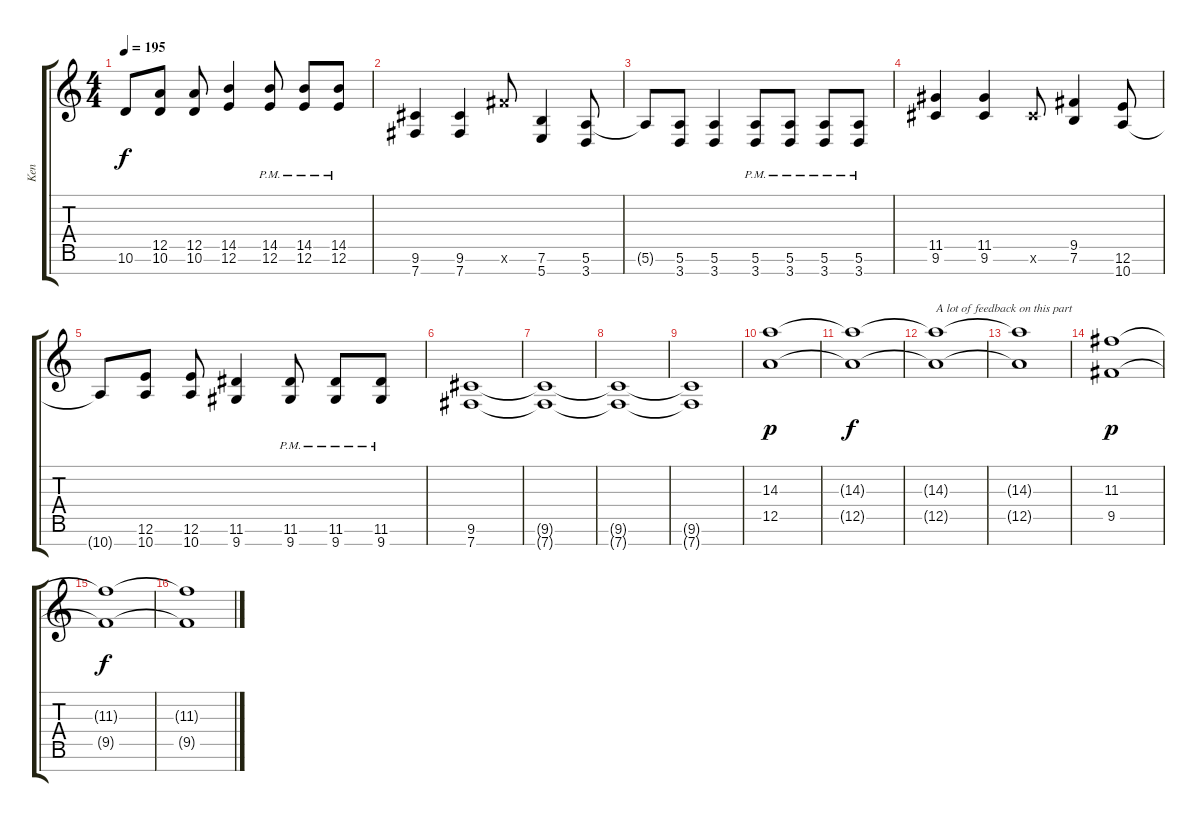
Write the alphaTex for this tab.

\track ("Ken" "Ken") {instrument distortionguitar}
\staff {score tabs}
\tuning (E4 B3 G3 D3 A2 E2 B1) {hide}
\ts (4 4)
\tempo 195
\clef g2
\ks c
10.6{t}.8{dy f} (12.5 10.6).8 (12.5 10.6).8 (14.5 12.6).4 (14.5{pm} 12.6{pm}).8 (14.5{pm} 12.6{pm}).8 (14.5{pm} 12.6{pm}).8 |
(9.6 7.7).4 (9.6 7.7).4 14.6{x}.8 (7.6 5.7).4 (5.6 3.7).8 |
5.6{t}.8 (5.6 3.7).8 (5.6 3.7).4 (5.6{pm} 3.7).8 (5.6{pm} 3.7).8 (5.6{pm} 3.7).8 (5.6{pm} 3.7).8 |
(11.5 9.6).4 (11.5 9.6).4 9.6{x}.8 (9.5 7.6).4 (12.6 10.7).8 |
10.7{t}.8 (12.6 10.7).8 (12.6 10.7).8 (11.6 9.7).4 (11.6{pm} 9.7{pm}).8 (11.6{pm} 9.7{pm}).8 (11.6{pm} 9.7{pm}).8 |
(9.6 7.7).1 |
(9.6{t} 7.7{t}).1 |
(9.6{t} 7.7{t}).1 |
(9.6{t} 7.7{t}).1 |
(14.3 12.5).1{dy p} |
(14.3{t} 12.5{t}).1{dy f} |
(14.3{t} 12.5{t}).1{txt "A lot of feedback on this part"} |
(14.3{t} 12.5{t}).1 |
(11.3 9.5).1{dy p} |
(11.3{t} 9.5{t}).1{dy f} |
(11.3{t} 9.5{t}).1
